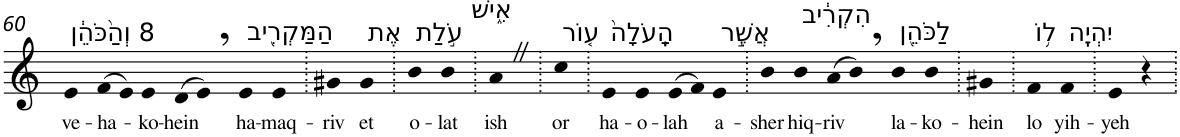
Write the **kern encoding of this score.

**kern	**text
*part1	*part1
*staff1	*staff1
*I"Piano	*
*I'Pno	*
!!LO:PB:g=z
*clefG2	*
*k[]	*
=60	=60
!LO:TX:a:t=8 וְהַ֨כֹּהֵ֔ן	!
!	!LO:LY:b
4e	ve-
!	!LO:LY:b
(>8f	-ha-
8e)	.
!	!LO:LY:b
4e	-ko-
!	!LO:LY:b
(>8d	-hein
8e,)	.
!LO:TX:a:t=הַמַּקְרִ֖יב	!
!	!LO:LY:b
4e	ha-
!	!LO:LY:b
4e	-maq-
=61.	=61.
!	!LO:LY:b
4g#X	-riv
!LO:TX:a:t=אֶת	!
!	!LO:LY:b
4g#	et
=62.	=62.
!LO:TX:a:t=עֹ֣לַת	!
!	!LO:LY:b
4b	o-
!	!LO:LY:b
4b	-lat
=63.	=63.
!LO:TX:a:t=אִ֑ישׁ	!
!	!LO:LY:b
4aZ	ish
=64.	=64.
!LO:TX:a:t=ע֤וֹר	!
!	!LO:LY:b
4cc	or
=65.	=65.
!LO:TX:a:t=הָֽעֹלָה֙	!
!	!LO:LY:b
4e	ha-
!	!LO:LY:b
4e	-o-
!	!LO:LY:b
(>8e	-lah
8f)	.
!LO:TX:a:t=אֲשֶׁ֣ר	!
!	!LO:LY:b
4e	a-
=66.	=66.
!	!LO:LY:b
4b	-sher
!LO:TX:a:t=הִקְרִ֔יב	!
!	!LO:LY:b
4b	hiq-
!	!LO:LY:b
(>8a	-riv
8b,)	.
!LO:TX:a:t=לַכֹּהֵ֖ן	!
!	!LO:LY:b
4b	la-
!	!LO:LY:b
4b	-ko-
=67.	=67.
!	!LO:LY:b
4g#X	-hein
=68.	=68.
!LO:TX:a:t=ל֥וֹ	!
!	!LO:LY:b
4f	lo
!LO:TX:a:t=יִהְיֶֽה	!
!	!LO:LY:b
4f	yih-
=69.	=69.
!	!LO:LY:b
4e	-yeh
4r	.
=.	=.
*-	*-
